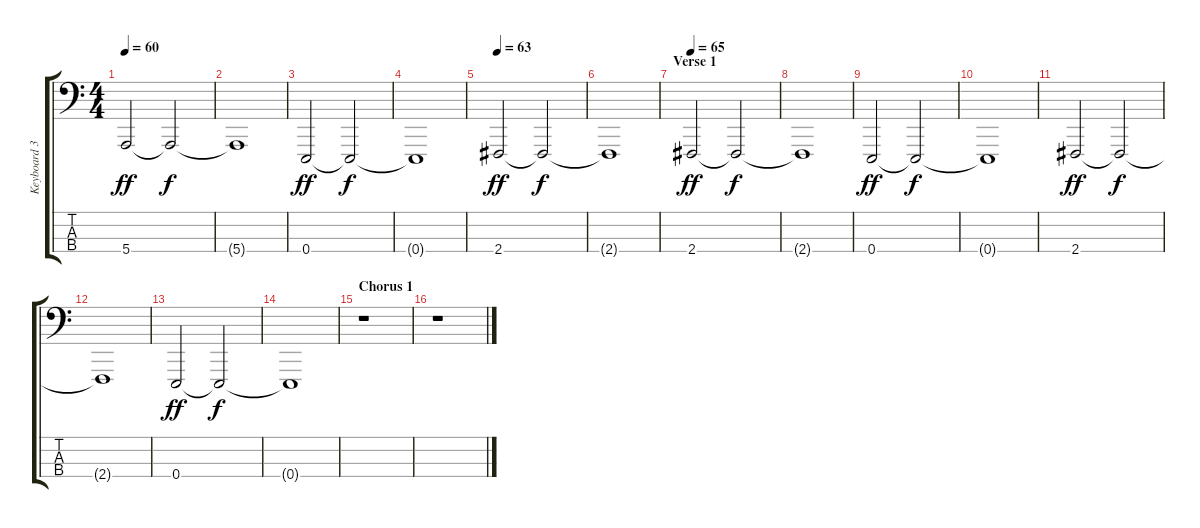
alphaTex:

\track ("Keyboard 3 (Rick)" "Keyboard 3") {instrument lead2sawtooth}
\staff {score tabs}
\tuning (G2 D2 A1 E1) {hide}
\ts (4 4)
\tempo 60
\clef f4
\ks c
5.4.2{dy ff volume 8} 5.4{t}.2{dy f volume 0} |
5.4{t}.1 |
0.4.2{dy ff volume 8} 0.4{t}.2{dy f volume 0} |
0.4{t}.1 |
\tempo 63
2.4.2{dy ff volume 8} 2.4{t}.2{dy f volume 0} |
2.4{t}.1 |
\section ("" "Verse 1")
\tempo 65
2.4.2{dy ff volume 8} 2.4{t}.2{dy f volume 0} |
2.4{t}.1 |
0.4.2{dy ff volume 8} 0.4{t}.2{dy f volume 0} |
0.4{t}.1 |
2.4.2{dy ff volume 8} 2.4{t}.2{dy f volume 0} |
2.4{t}.1 |
0.4.2{dy ff volume 8} 0.4{t}.2{dy f volume 0} |
0.4{t}.1 |
\section ("" "Chorus 1")
r.1 |
r.1
